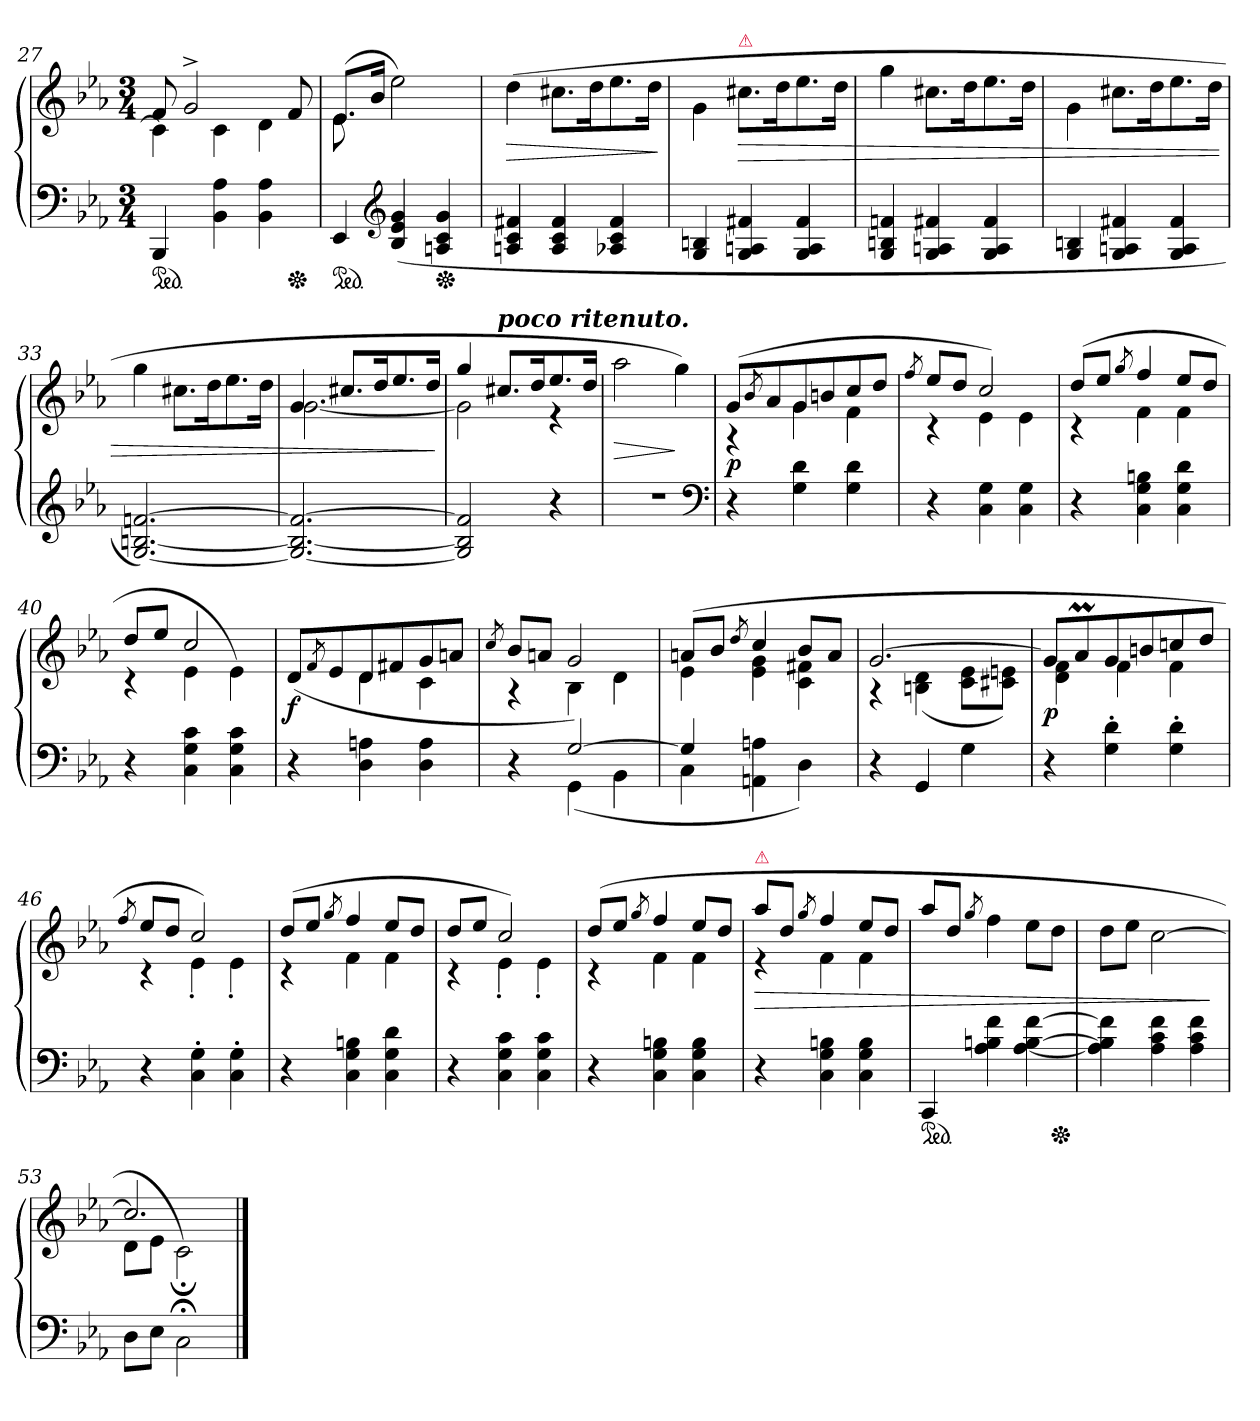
**kern	**kern	**dynam
*part1	*part1	*part1
*staff2	*staff1	*staff1/2
*clefF4	*clefG2	*
*k[b-e-a-]	*k[b-e-a-]	*
*c:	*c:	*
*M3/4	*M3/4	*
=27	=27	=27
*	*^	*
*ped	*	*	*
4BBB-	8f	4c]	.
.	2g^	.	.
4BB- 4A-	.	4c	.
4BB- 4A-	.	4d	.
*Xped	*	*	*
.	8f	.	.
=28	=28	=28	=28
*ped	*	*	*
4EE-	(8.e-L	8.e-	.
.	16b-Jk	16ryy	.
*clefG2	*	*	*
(<4B- 4e- 4g	2ee-)	2ryy	.
*Xped	*	*	*
4An 4c 4g	.	.	.
*	*v	*v	*
=29	=29	=29
4An 4c 4f#X	(4dd	>
4A 4c 4f#	8.cc#XL	.
.	16ddK	.
4A-X 4c 4f#	8.ee-	.
.	16ddJk	.
.	.	]
=30	=30	=30
4G 4Bn	4g\	.
!	!LO:TX:a:color=crimson:t=⚠	!
4G 4An 4f#X	8.cc#XL	>
.	16ddK	.
4G 4A 4f#	8.ee-	.
.	16ddJk	.
=31	=31	=31
4G 4Bn 4fn	4gg	.
4G 4An 4f#X	8.cc#XL	.
.	16ddK	.
4G 4A 4f#	8.ee-	.
.	16ddJk	.
=32	=32	=32
4G 4Bn	4g\	.
4G 4An 4f#X	8.cc#XL	.
.	16ddK	.
4G 4A 4f#	8.ee-	.
.	16ddJk	.
=33	=33	=33
[2.G [>2.Bn [2.fn)	4gg	.
.	8.cc#XL	.
.	16ddK	.
.	8.ee-	.
.	16ddJk	.
=34	=34	=34
*	*^	*
2.G_ 2.Bn_ 2.f_	4g	[2.g	.
.	8.cc#XL	.	.
.	16ddK	.	.
.	8.ee-	.	.
.	16ddJk	.	.
*	*v	*v	*
.	.	]
=35	=35	=35
*	*^	*
2G] 2Bn] 2f]	4gg	2g]	.
!	!LO:TX:a:Bi:t=poco ritenuto.	!	!
.	8.cc#XL	.	.
.	16ddK	.	.
4r	8.ee-	4r	.
.	16ddJk	.	.
*	*v	*v	*
=36	=36	=36
2.r	2aa-	>
.	4gg)	]
*clefF4	*	*
=37	=37	=37
*	*^	*
4r	(8gL	4r	p
.	8qb-/	.	.
.	8a-	.	.
4G 4d	8g	4g	.
.	8bn	.	.
4G 4d	8cc	4f	.
.	8ddJ	.	.
=38	=38	=38	=38
.	8qff/	.	.
4r	8ee-L	4r	.
.	8ddJ	.	.
4C 4G	2cc)	4e-\	.
4C 4G	.	4e-\	.
=39	=39	=39	=39
4r	(8ddL	4r	.
.	8ee-J	.	.
.	8qgg/	.	.
4C 4G 4Bn	4ff	4f\	.
4C 4G 4d	8ee-L	4f\	.
.	8ddJ	.	.
=40	=40	=40	=40
4r	8ddL	4r	.
.	8ee-J	.	.
4C 4G 4c	2cc	4e-	.
4C 4G 4c	.	4e-)	.
=41	=41	=41	=41
4r	(>8dL	4ryy	f
.	8qf/	.	.
.	8e-	.	.
4D 4An	8d	4d	.
.	8f#X	.	.
4D 4A	8g	4c	.
.	8anJ	.	.
=42	=42	=42	=42
.	8qcc/	.	.
*^	*	*	*
4r	4ryy	8b-L	4r	.
.	.	8anJ	.	.
[2G	(4GG	2g)	4B-	.
.	4BB-	.	4d	.
=43	=43	=43	=43	=43
4G/]	4C	(8anL	4e-	.
.	.	8b-J	.	.
.	.	8qdd/	.	.
2ryy	4AAn 4An	4cc	4e- 4g	.
.	4D)	8b-L	4c 4f#X	.
.	.	8aJ	.	.
*v	*v	*	*	*
=44	=44	=44	=44
4r	[2.g	4r	.
4GG	.	(>4Bn 4d	.
4G	.	8c 8e-L	.
.	.	8c#X 8enJ)	.
=45	=45	=45	=45
4r	8gL]	4d 4f	p
.	8a-M	.	.
4G' 4d'	8g	4f	.
.	8bn	.	.
4G' 4d'	8ccn	4f	.
.	8ddJ	.	.
=46	=46	=46	=46
.	8qff/	.	.
4r	8ee-L	4r	.
.	8ddJ	.	.
4C' 4G'	2cc)	4e-'>	.
4C' 4G'	.	4e-'>	.
=47	=47	=47	=47
4r	(8ddL	4r	.
.	8ee-J	.	.
.	8qgg/	.	.
4C 4G 4Bn	4ff	4f\	.
4C 4G 4d	8ee-L	4f\	.
.	8ddJ	.	.
=48	=48	=48	=48
4r	8ddL	4r	.
.	8ee-J	.	.
4C 4G 4c	2cc)	4e-'>	.
4C 4G 4c	.	4e-'>	.
=49	=49	=49	=49
4r	(8ddL	4r	.
.	8ee-J	.	.
.	8qgg/	.	.
4C 4G 4Bn	4ff	4f	.
4C 4G 4B	8ee-L	4f	.
.	8ddJ	.	.
=50	=50	=50	=50
!	!LO:TX:a:color=crimson:t=⚠	!	!
4r	8aa-L	4r	>
.	8ddJ	.	.
.	8qgg/	.	.
4C 4G 4Bn	4ff	4f	.
4C 4G 4B	8ee-L	4f	.
.	8ddJ	.	.
*	*v	*v	*
=51	=51	=51
*ped	*	*
4CC	8aa-/L	.
.	8dd\J	.
.	8qgg/	.
4A- 4Bn 4f	4ff\	.
[4A- [4B [4f	8ee-\L	.
*Xped	*	*
.	8ddJ	.
=52	=52	=52
4A-] 4Bn] 4f]	8dd\L	.
.	8ee-J	.
4A- 4c 4f	[2cc\	.
4A- 4c 4f	.	.
.	.	]
=53	=53	=53
*	*^	*
8DL	2.cc]	8d\L	.
8E-J	.	8e-J	.
2C;<\	.	2c;<\)	.
*	*v	*v	*
==	==	==
*-	*-	*-
